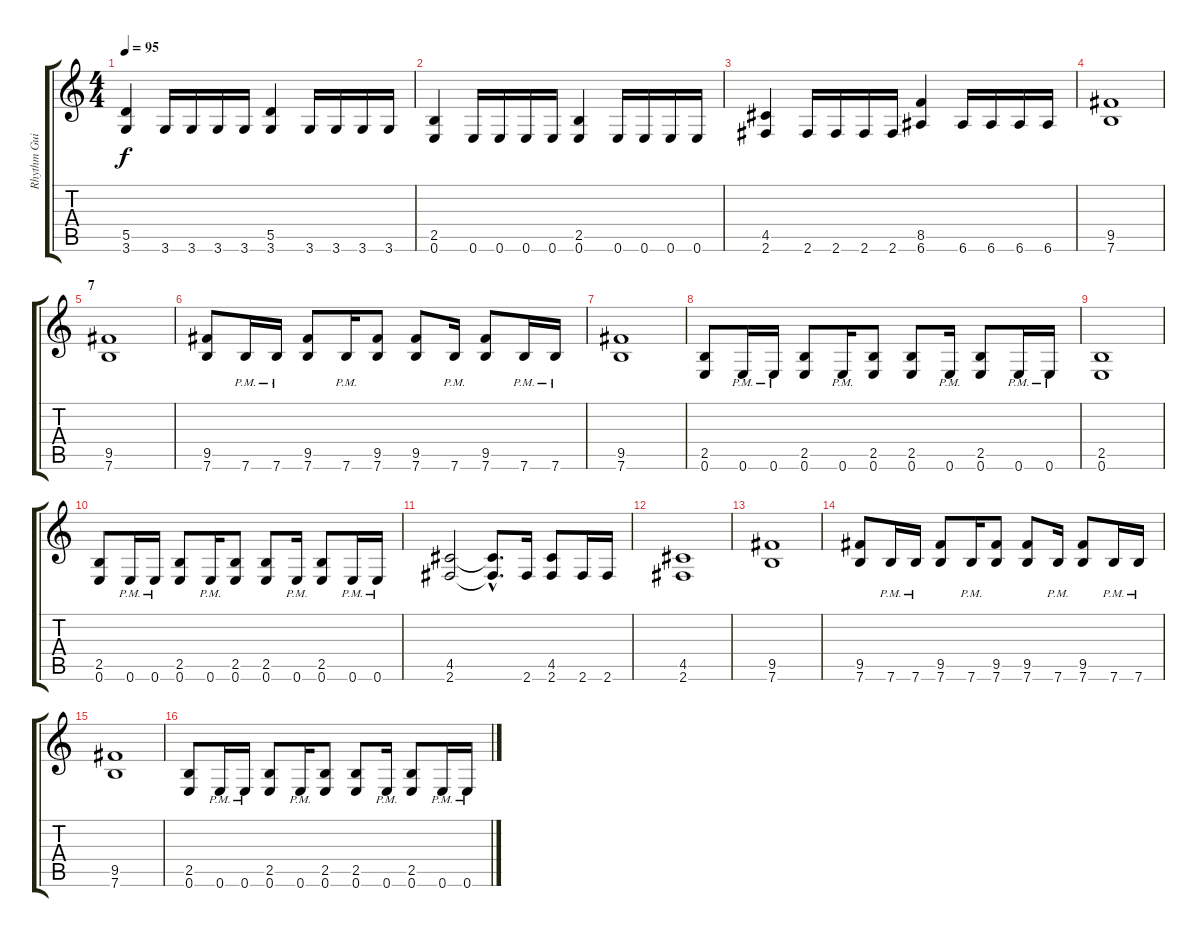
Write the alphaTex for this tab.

\track ("Rhythm Guitar" "Rhythm Gui") {instrument distortionguitar}
\staff {score tabs}
\tuning (E4 B3 G3 D3 A2 E2) {hide}
\ts (4 4)
\tempo 95
\clef g2
\ks c
(5.5 3.6).4{dy f} 3.6.16 3.6.16 3.6.16 3.6.16 (5.5 3.6).4 3.6.16 3.6.16 3.6.16 3.6.16 |
(2.5 0.6).4 0.6.16 0.6.16 0.6.16 0.6.16 (2.5 0.6).4 0.6.16 0.6.16 0.6.16 0.6.16 |
(4.5 2.6).4 2.6.16 2.6.16 2.6.16 2.6.16 (8.5 6.6).4 6.6.16 6.6.16 6.6.16 6.6.16 |
(9.5 7.6).1 |
\section ("" "7")
(9.5 7.6).1 |
(9.5 7.6).8 7.6{pm}.16 7.6{pm}.16 (9.5 7.6).8 7.6{pm}.16 (9.5 7.6).8 (9.5 7.6).8 7.6{pm}.16 (9.5 7.6).8 7.6{pm}.16 7.6{pm}.16 |
(9.5 7.6).1 |
(2.5 0.6).8 0.6{pm}.16 0.6{pm}.16 (2.5 0.6).8 0.6{pm}.16 (2.5 0.6).8 (2.5 0.6).8 0.6{pm}.16 (2.5 0.6).8 0.6{pm}.16 0.6{pm}.16 |
(2.5 0.6).1 |
(2.5 0.6).8 0.6{pm}.16 0.6{pm}.16 (2.5 0.6).8 0.6{pm}.16 (2.5 0.6).8 (2.5 0.6).8 0.6{pm}.16 (2.5 0.6).8 0.6{pm}.16 0.6{pm}.16 |
(4.5 2.6).2 (4.5{hac t} 2.6{hac t}).8{d} 2.6.16 (4.5 2.6).8 2.6.16 2.6.16 |
(4.5 2.6).1 |
(9.5 7.6).1 |
(9.5 7.6).8 7.6{pm}.16 7.6{pm}.16 (9.5 7.6).8 7.6{pm}.16 (9.5 7.6).8 (9.5 7.6).8 7.6{pm}.16 (9.5 7.6).8 7.6{pm}.16 7.6{pm}.16 |
(9.5 7.6).1 |
(2.5 0.6).8 0.6{pm}.16 0.6{pm}.16 (2.5 0.6).8 0.6{pm}.16 (2.5 0.6).8 (2.5 0.6).8 0.6{pm}.16 (2.5 0.6).8 0.6{pm}.16 0.6{pm}.16
